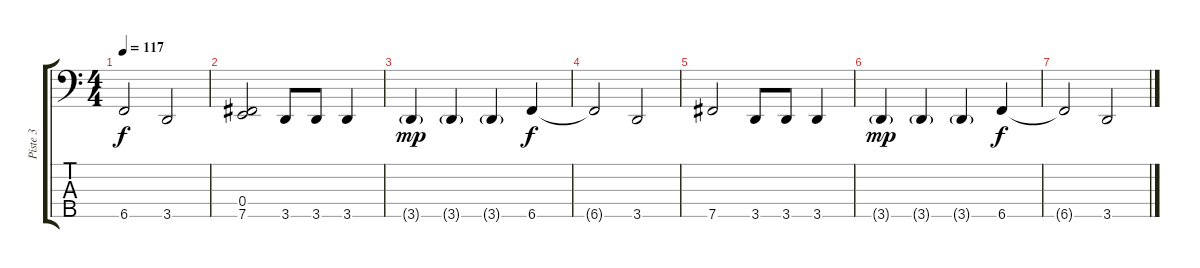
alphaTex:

\track ("Piste 3" "Piste 3") {instrument electricbassfinger}
\staff {score tabs}
\tuning (G2 D2 A1 E1 B0) {hide}
\ts (4 4)
\tempo 117
\clef f4
\ks c
6.5{t}.2{dy f} 3.5.2 |
(0.4 7.5).2{volume 10 instrument slapbass1} 3.5.8 3.5.8 3.5.4 |
3.5{g}.4{dy mp} 3.5{g}.4 3.5{g}.4 6.5.4{dy f} |
6.5{t}.2 3.5.2 |
7.5.2{volume 10 instrument slapbass1} 3.5.8 3.5.8 3.5.4 |
3.5{g}.4{dy mp} 3.5{g}.4 3.5{g}.4 6.5.4{dy f} |
6.5{t}.2 3.5.2
